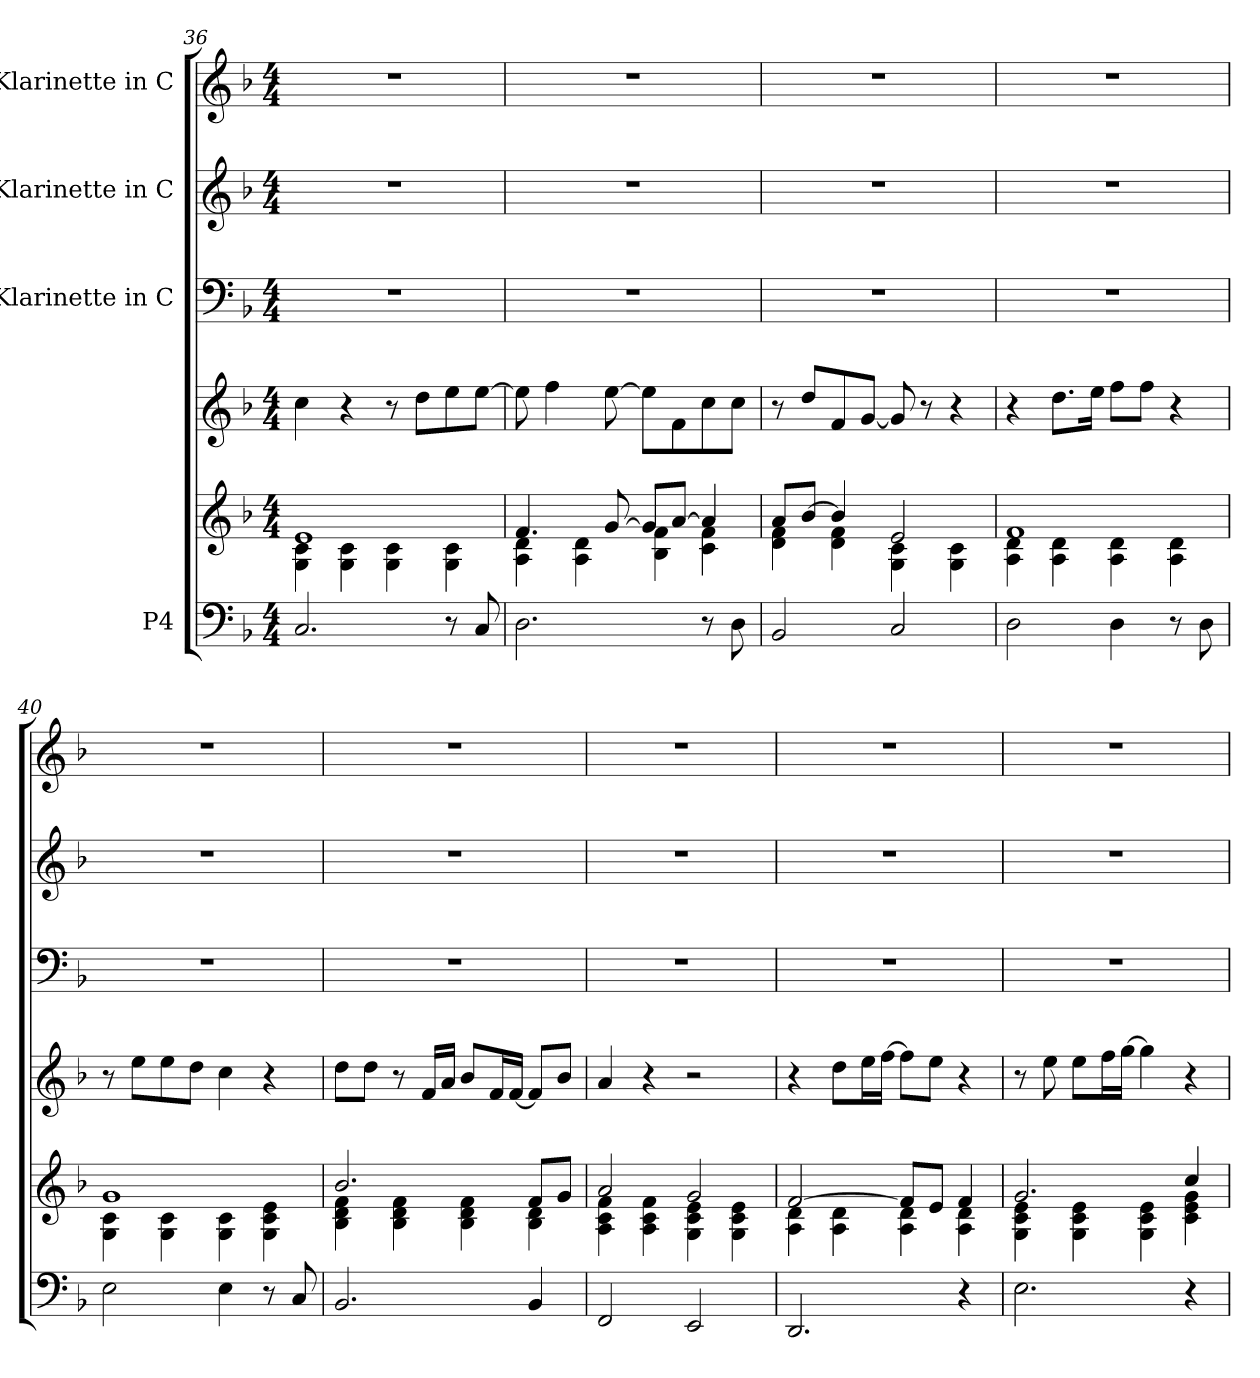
**kern	**kern	**kern	**kern	**kern	**kern
*part4	*part4	*part4	*part3	*part2	*part1
*staff6	*staff5	*staff4	*staff3	*staff2	*staff1
*I"P4	*	*	*I"Klarinette in C	*I"Klarinette in C	*I"Klarinette in C
*clefF4	*clefG2	*clefG2	*clefF4	*clefG2	*clefG2
*k[b-]	*k[b-]	*k[b-]	*k[b-]	*k[b-]	*k[b-]
*F:	*F:	*F:	*F:	*F:	*F:
*M4/4	*M4/4	*M4/4	*M4/4	*M4/4	*M4/4
=36	=36	=36	=36	=36	=36
*	*^	*	*	*	*
2.Ci/	1ei	4Gi\ 4ci	4cci\	1r	1r	1r
.	.	4Gi\ 4ci	4r	.	.	.
.	.	4Gi\ 4ci	8r	.	.	.
.	.	.	8ddi\L	.	.	.
8r	.	4Gi\ 4ci	8eei\	.	.	.
8Ci/	.	.	[8eei\J	.	.	.
=37	=37	=37	=37	=37	=37	=37
2.Di\	4.fi/	4Ai\ 4di	8eei\]	1r	1r	1r
.	.	.	4ffi\	.	.	.
.	.	4Ai\ 4di	.	.	.	.
.	[8gi/	.	[8eei\	.	.	.
.	8gi/L]	4B-i\ 4fi	8eei\L]	.	.	.
.	[8ai/J	.	8fi\	.	.	.
8r	4ai/]	4ci\ 4fi	8cci\	.	.	.
8Di\	.	.	8cci\J	.	.	.
=38	=38	=38	=38	=38	=38	=38
2BB-i/	8ai/L	4di\ 4fi	8r	1r	1r	1r
.	[8b-i/J	.	8ddi/L	.	.	.
.	4b-i/]	4di\ 4fi	8fi/	.	.	.
.	.	.	[8gi/J	.	.	.
2Ci/	2ei/	4Gi\ 4ci	8gi/]	.	.	.
.	.	.	8r	.	.	.
.	.	4Gi\ 4ci	4r	.	.	.
!!LO:LB:g=z
=39	=39	=39	=39	=39	=39	=39
2Di\	1fi	4Ai\ 4di	4r	1r	1r	1r
.	.	4Ai\ 4di	8.ddi\L	.	.	.
.	.	.	16eei\Jk	.	.	.
4Di\	.	4Ai\ 4di	8ffi\L	.	.	.
.	.	.	8ffi\J	.	.	.
8r	.	4Ai\ 4di	4r	.	.	.
8Di\	.	.	.	.	.	.
=40	=40	=40	=40	=40	=40	=40
2Ei\	1gi	4Gi\ 4ci	8r	1r	1r	1r
.	.	.	8eei\L	.	.	.
.	.	4Gi\ 4ci	8eei\	.	.	.
.	.	.	8ddi\J	.	.	.
4Ei\	.	4Gi\ 4ci	4cci\	.	.	.
8r	.	4Gi\ 4ci 4ei	4r	.	.	.
8Ci/	.	.	.	.	.	.
=41	=41	=41	=41	=41	=41	=41
2.BB-i/	2.b-i/	4B-i\ 4di 4fi	8ddi\L	1r	1r	1r
.	.	.	8ddi\J	.	.	.
.	.	4B-i\ 4di 4fi	8r	.	.	.
.	.	.	16fi/LL	.	.	.
.	.	.	16ai/JJ	.	.	.
.	.	4B-i\ 4di 4fi	8b-i/L	.	.	.
.	.	.	16fi/L	.	.	.
.	.	.	[16fi/JJ	.	.	.
4BB-i/	8fi/L	4B-i\ 4di	8fi/L]	.	.	.
.	8gi/J	.	8b-i/J	.	.	.
=42	=42	=42	=42	=42	=42	=42
2FFi/	2ai/	4Ai\ 4ci 4fi	4ai/	1r	1r	1r
.	.	4Ai\ 4ci 4fi	4r	.	.	.
2EEi/	2gi/	4Gi\ 4ci 4ei	2r	.	.	.
.	.	4Gi\ 4ci 4ei	.	.	.	.
!!LO:LB:g=z
=43	=43	=43	=43	=43	=43	=43
2.DDi/	[2fi/	4Ai\ 4di	4r	1r	1r	1r
.	.	4Ai\ 4di	8ddi\L	.	.	.
.	.	.	16eei\L	.	.	.
.	.	.	[16ffi\JJ	.	.	.
.	8fi/L]	4Ai\ 4di	8ffi\L]	.	.	.
.	8ei/J	.	8eei\J	.	.	.
4r	4fi/	4Ai\ 4di	4r	.	.	.
=44	=44	=44	=44	=44	=44	=44
2.Ei\	2.gi/	4Gi\ 4ci 4ei	8r	1r	1r	1r
.	.	.	8eei\	.	.	.
.	.	4Gi\ 4ci 4ei	8eei\L	.	.	.
.	.	.	16ffi\L	.	.	.
.	.	.	[16ggi\JJ	.	.	.
.	.	4Gi\ 4ci 4ei	4ggi\]	.	.	.
4r	4cci/	4ci\ 4ei 4gi	4r	.	.	.
*	*v	*v	*	*	*	*
=	=	=	=	=	=
*-	*-	*-	*-	*-	*-
